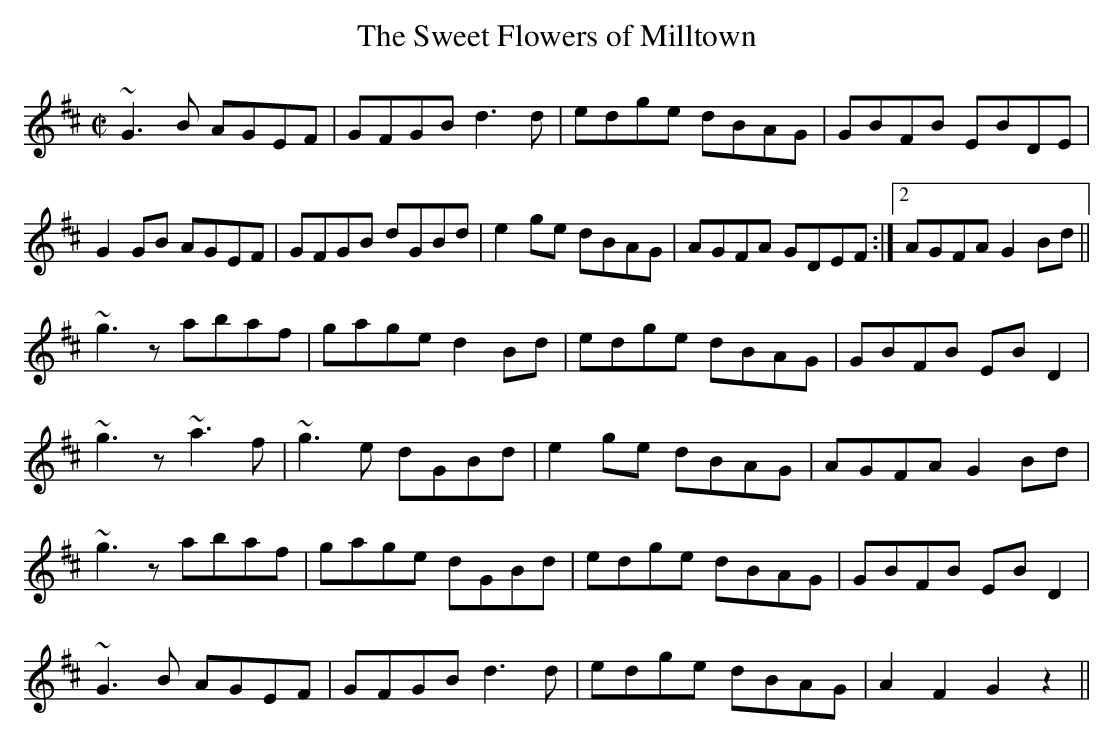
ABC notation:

X:1
T:The Sweet Flowers of Milltown
M:C|
L:1/8
K:D
~G3B AGEF|GFGB d3d|edge dBAG|GBFB EBDE|
G2GB AGEF|GFGB dGBd|e2ge dBAG|AGFA GDEF:|2 AGFA G2Bd||
~g3z abaf|gage d2Bd|edge dBAG|GBFB EBD2|
~g3z ~a3f|~g3e dGBd|e2ge dBAG|AGFA G2Bd|
~g3z abaf|gage dGBd|edge dBAG|GBFB EBD2|
~G3B AGEF|GFGB d3d|edge dBAG|A2F2 G2z2||
